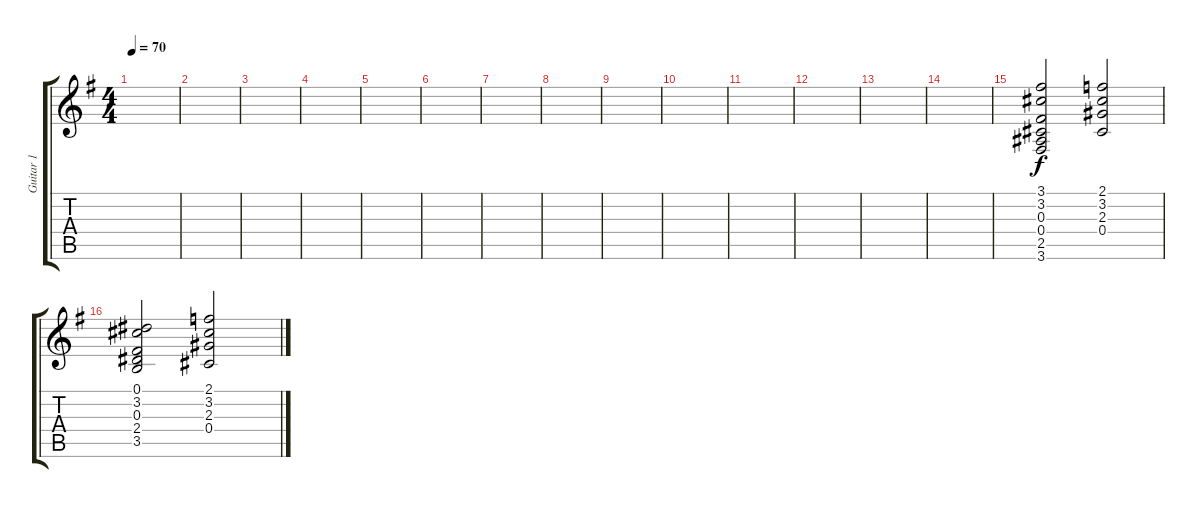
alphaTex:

\track ("Guitar 1" "Guitar 1") {instrument distortionguitar}
\staff {score tabs}
\tuning (Eb4 Bb3 Gb3 Db3 Ab2 Eb2) {hide}
\ts (4 4)
\tempo 70
\clef g2
\ks g
|
|
|
|
|
|
|
|
|
|
|
|
|
|
(3.1 3.2 0.3 0.4 2.5 3.6).2 (2.1 3.2 2.3 0.4).2 |
(0.1 3.2 0.3 2.4 3.5).2 (2.1 3.2 2.3 0.4).2
